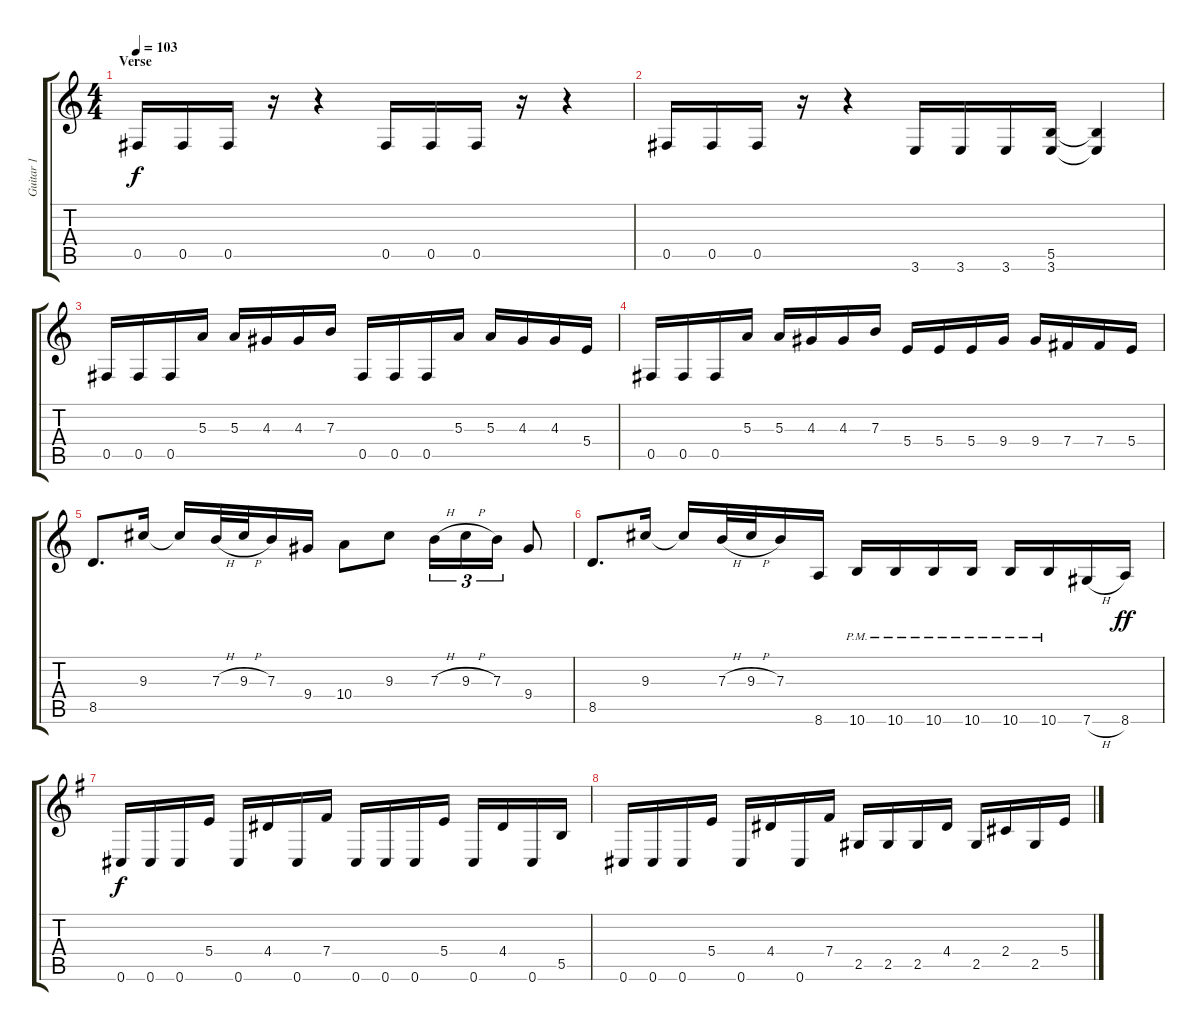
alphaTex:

\track ("Guitar 1" "Guitar 1") {instrument distortionguitar}
\staff {score tabs}
\tuning (Db4 Ab3 E3 B2 Gb2 Db2) {hide}
\ts (4 4)
\section ("" "Verse")
\tempo 103
\clef g2
\ks c
0.5.16{dy f} 0.5.16 0.5.16 r.16 r.4 0.5.16 0.5.16 0.5.16 r.16 r.4 |
0.5.16 0.5.16 0.5.16 r.16 r.4 3.6.16 3.6.16 3.6.16 (5.5 3.6).16 (5.5{t} 3.6{t}).4 |
0.5.16 0.5.16 0.5.16 5.3.16 5.3.16 4.3.16 4.3.16 7.3.16 0.5.16 0.5.16 0.5.16 5.3.16 5.3.16 4.3.16 4.3.16 5.4.16 |
0.5.16 0.5.16 0.5.16 5.3.16 5.3.16 4.3.16 4.3.16 7.3.16 5.4.16 5.4.16 5.4.16 9.4.16 9.4.16 7.4.16 7.4.16 5.4.16 |
8.5.8{d} 9.3.16 9.3{t}.16 7.3{h}.32 9.3{h}.32 7.3.16 9.4.16 10.4.8 9.3.8 7.3{h}.16{tu (3 2)} 9.3{h}.16{tu (3 2)} 7.3.16{tu (3 2)} 9.4.8 |
8.5.8{d} 9.3.16 9.3{t}.16 7.3{h}.32 9.3{h}.32 7.3.16 8.6.16 10.6{pm}.16 10.6{pm}.16 10.6{pm}.16 10.6{pm}.16 10.6{pm}.16 10.6{pm}.16 7.6{h}.16 8.6.16{dy ff} |
\ks g
0.6.16{dy f} 0.6.16 0.6.16 5.4.16 0.6.16 4.4.16 0.6.16 7.4.16 0.6.16 0.6.16 0.6.16 5.4.16 0.6.16 4.4.16 0.6.16 5.5.16 |
0.6.16 0.6.16 0.6.16 5.4.16 0.6.16 4.4.16 0.6.16 7.4.16 2.5.16 2.5.16 2.5.16 4.4.16 2.5.16 2.4.16 2.5.16 5.4.16
